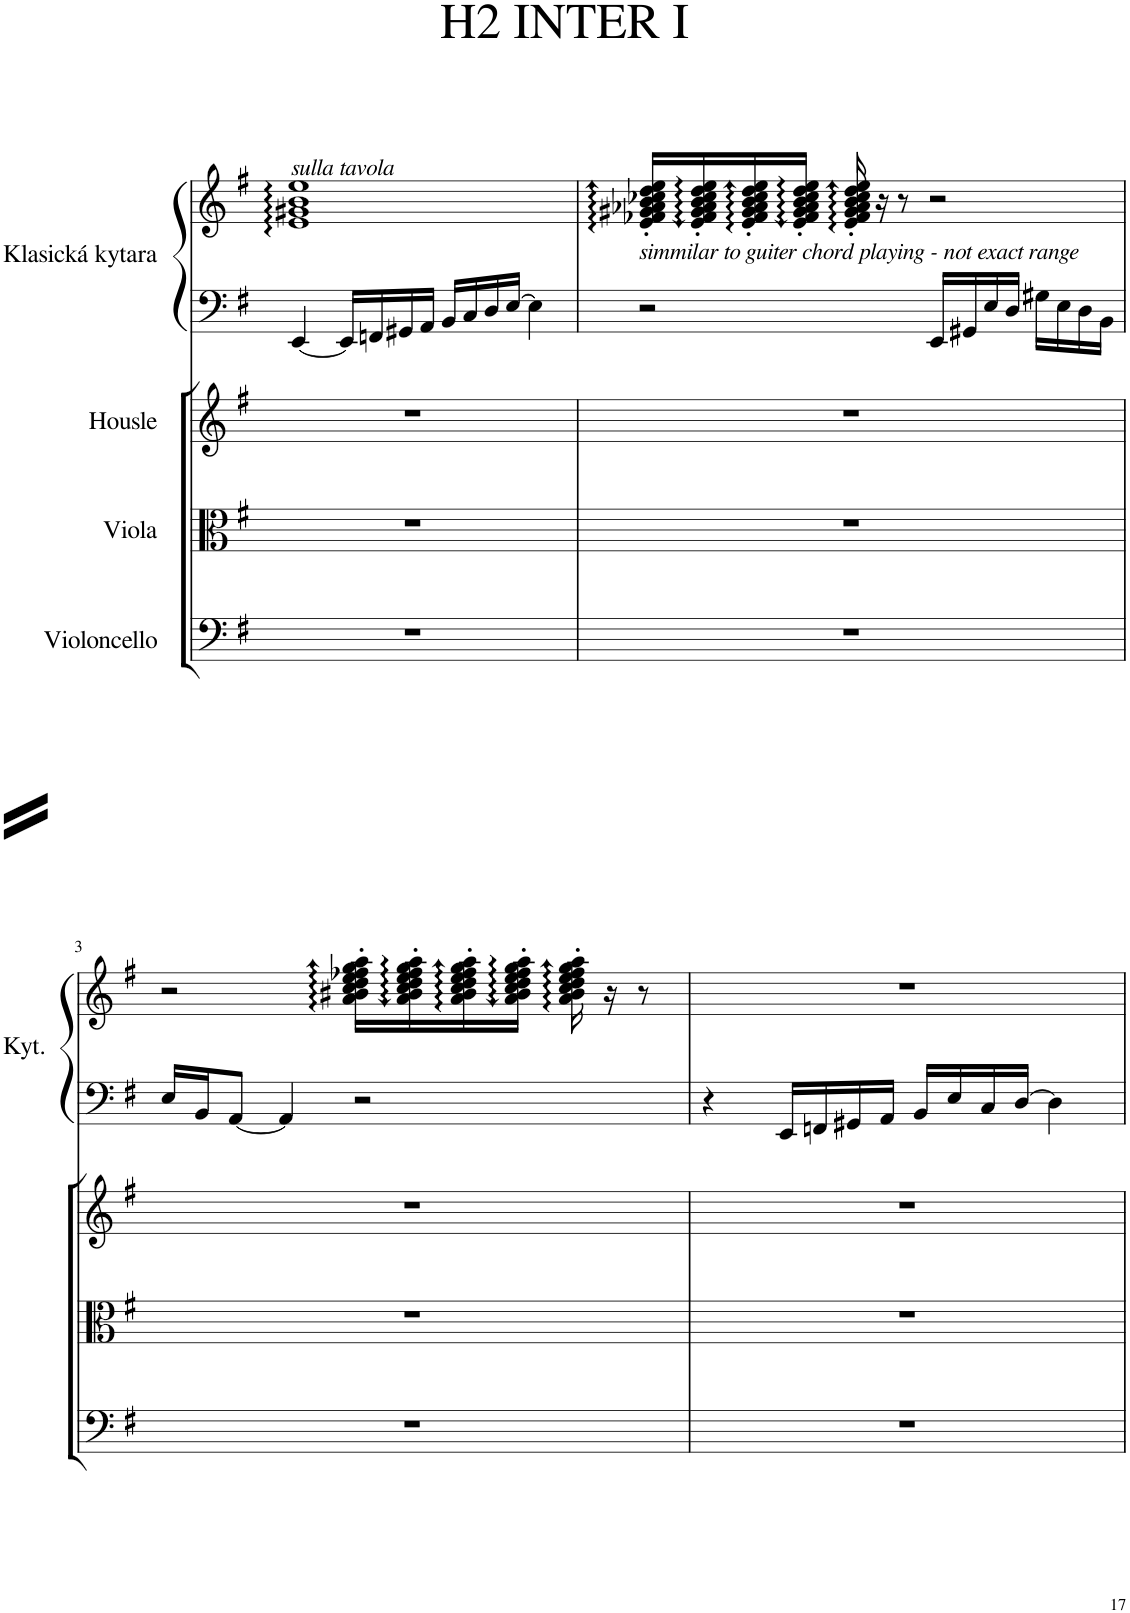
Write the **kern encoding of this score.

**kern	**kern	**kern	**kern	**kern
*part4	*part3	*part2	*part1	*part1
*staff5	*staff4	*staff3	*staff2	*staff1
*I"Violoncello	*I"Viola	*I"Housle	*I"Harfa	*
*I'Vc	*I'Vla	*	*	*
!!LO:PB:g=z
*clefF4	*clefC3	*clefG2	*clefF4	*clefG2
*k[f#]	*k[f#]	*k[f#]	*k[f#]	*k[f#]
*M4/4	*M4/4	*M4/4	*M4/4	*M4/4
=1	=1	=1	=1	=1
!	!	!	!	!LO:TX:a:i:t=sulla tavola
1r	1r	1r	[4EE/	1e 1g#X 1b 1ee
.	.	.	16EE/LL]	.
.	.	.	16FFn/	.
.	.	.	16GG#X/	.
.	.	.	16AA/JJ	.
.	.	.	16BB/LL	.
.	.	.	16C/	.
.	.	.	16D/	.
.	.	.	[16E/JJ	.
.	.	.	4E\]	.
=2	=2	=2	=2	=2
!	!	!	!	!LO:TX:b:i:t=simmilar to guiter chord playing - not exact range
1r	1r	1r	2r	16e/' 16f-X/' 16g#X/' 16a-X/' 16b/' 16cc-X/' 16dd/' 16ee/'LL
.	.	.	.	16e/' 16f-/' 16g#/' 16a-/' 16b/' 16cc-/' 16dd/' 16ee/'
.	.	.	.	16e/' 16f-/' 16g#/' 16a-/' 16b/' 16cc-/' 16dd/' 16ee/'
.	.	.	.	16e/' 16f-/' 16g#/' 16a-/' 16b/' 16cc-/' 16dd/' 16ee/'JJ
.	.	.	.	16e/' 16f-/' 16g#/' 16a-/' 16b/' 16cc-/' 16dd/' 16ee/'
.	.	.	.	16r
.	.	.	.	8r
.	.	.	16EE/LL	2r
.	.	.	16GG#X/	.
.	.	.	16E/	.
.	.	.	16D/JJ	.
.	.	.	16G#X\LL	.
.	.	.	16E\	.
.	.	.	16D\	.
.	.	.	16BB\JJ	.
!!LO:LB:g=z
=3	=3	=3	=3	=3
1r	1r	1r	16E/LL	2r
.	.	.	16BB/J	.
.	.	.	[8AA/J	.
.	.	.	4AA/]	.
.	.	.	2r	16a\' 16b#X\' 16cc\' 16dd\' 16ee\' 16ff-X\' 16gg\' 16aa\'LL
.	.	.	.	16a\' 16b#\' 16cc\' 16dd\' 16ee\' 16ff-\' 16gg\' 16aa\'
.	.	.	.	16a\' 16b#\' 16cc\' 16dd\' 16ee\' 16ff-\' 16gg\' 16aa\'
.	.	.	.	16a\' 16b#\' 16cc\' 16dd\' 16ee\' 16ff-\' 16gg\' 16aa\'JJ
.	.	.	.	16a\' 16b#\' 16cc\' 16dd\' 16ee\' 16ff-\' 16gg\' 16aa\'
.	.	.	.	16r
.	.	.	.	8r
=4	=4	=4	=4	=4
1r	1r	1r	4r	1r
.	.	.	16EE/LL	.
.	.	.	16FFn/	.
.	.	.	16GG#X/	.
.	.	.	16AA/JJ	.
.	.	.	16BB/LL	.
.	.	.	16E/	.
.	.	.	16C/	.
.	.	.	[16D/JJ	.
.	.	.	4D\]	.
=	=	=	=	=
*-	*-	*-	*-	*-
